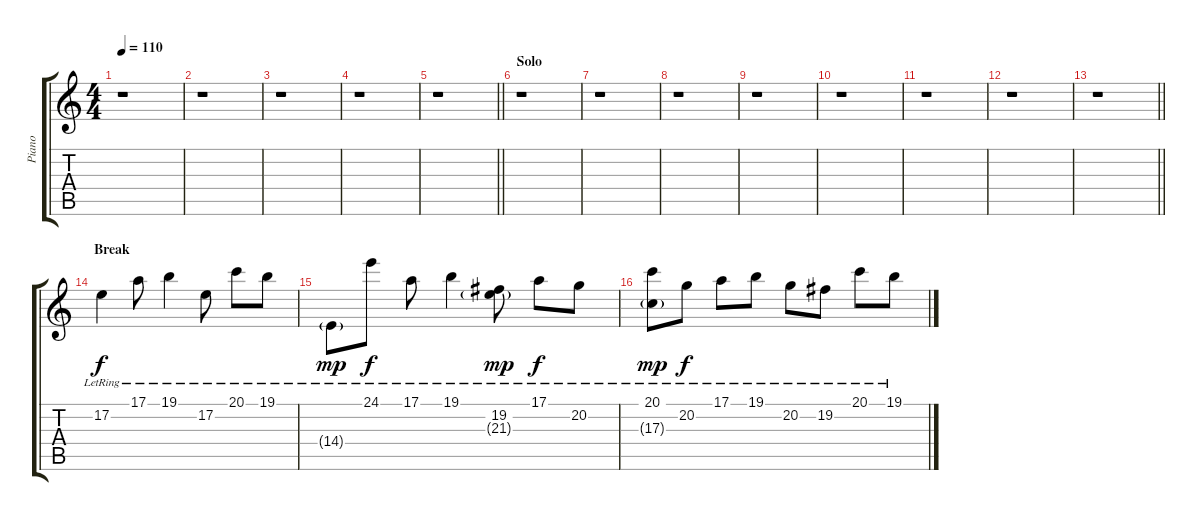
\track ("Piano" "Piano") {instrument acousticgrandpiano}
\staff {score tabs}
\tuning (E4 B3 G3 D3 A2 E2) {hide}
\ts (4 4)
\tempo 110
\clef g2
\ks c
r.1{dy f} |
r.1 |
r.1 |
r.1 |
\barLineRight lightlight
r.1 |
\section ("" "Solo")
r.1 |
r.1 |
r.1 |
r.1 |
r.1 |
r.1 |
r.1 |
\barLineRight lightlight
r.1 |
\section ("" "Break")
17.2{lr}.4 17.1{lr}.8 19.1{lr}.4 17.2{lr}.8 20.1{lr}.8 19.1{lr}.8 |
14.4{g lr}.8{dy mp} 24.1{lr}.8{dy f} 17.1{lr}.8 19.1{lr}.4 (19.2{lr} 21.3{g lr}).8{dy mp} 17.1{lr}.8{dy f} 20.2{lr}.8 |
(20.1{lr} 17.3{g lr}).8{dy mp} 20.2{lr}.8{dy f} 17.1{lr}.8 19.1{lr}.8 20.2{lr}.8 19.2{lr}.8 20.1{lr}.8 19.1{lr}.8
